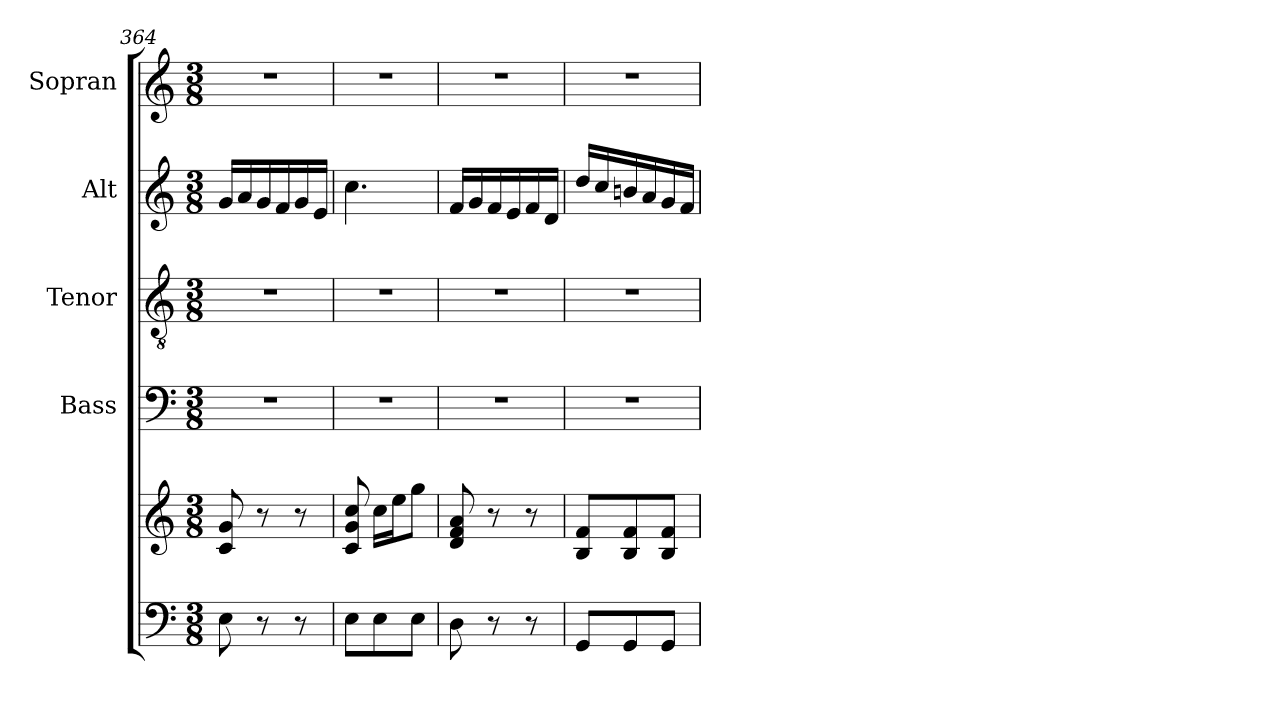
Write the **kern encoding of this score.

**kern	**kern	**kern	**kern	**kern	**kern
*part5	*part5	*part4	*part3	*part2	*part1
*staff6	*staff5	*staff4	*staff3	*staff2	*staff1
*	*	*I"Bass	*I"Tenor	*I"Alt	*I"Sopran
*	*	*I'B.	*I'T.	*I'A.	*I'S.
*clefF4	*clefG2	*clefF4	*clefGv2	*clefG2	*clefG2
*k[]	*k[]	*k[]	*k[]	*k[]	*k[]
*C:	*C:	*C:	*C:	*C:	*C:
*M3/8	*M3/8	*M3/8	*M3/8	*M3/8	*M3/8
=364	=364	=364	=364	=364	=364
8E\	8c/ 8g/	4.r	4.r	16g/LL	4.r
.	.	.	.	16a/	.
8r	8r	.	.	16g/	.
.	.	.	.	16f/	.
8r	8r	.	.	16g/	.
.	.	.	.	16e/JJ	.
=365	=365	=365	=365	=365	=365
8E\L	8c/ 8g/ 8cc/	4.r	4.r	4.cc\	4.r
8E\	16cc\LL	.	.	.	.
.	16ee\J	.	.	.	.
8E\J	8gg\J	.	.	.	.
=366	=366	=366	=366	=366	=366
8D\	8d/ 8f/ 8a/	4.r	4.r	16f/LL	4.r
.	.	.	.	16g/	.
8r	8r	.	.	16f/	.
.	.	.	.	16e/	.
8r	8r	.	.	16f/	.
.	.	.	.	16d/JJ	.
=367	=367	=367	=367	=367	=367
8GG/L	8B/ 8f/L	4.r	4.r	16dd/LL	4.r
.	.	.	.	16cc/	.
8GG/	8B/ 8f/	.	.	16bn/	.
.	.	.	.	16a/	.
8GG/J	8B/ 8f/J	.	.	16g/	.
.	.	.	.	16f/JJ	.
=	=	=	=	=	=
*-	*-	*-	*-	*-	*-
